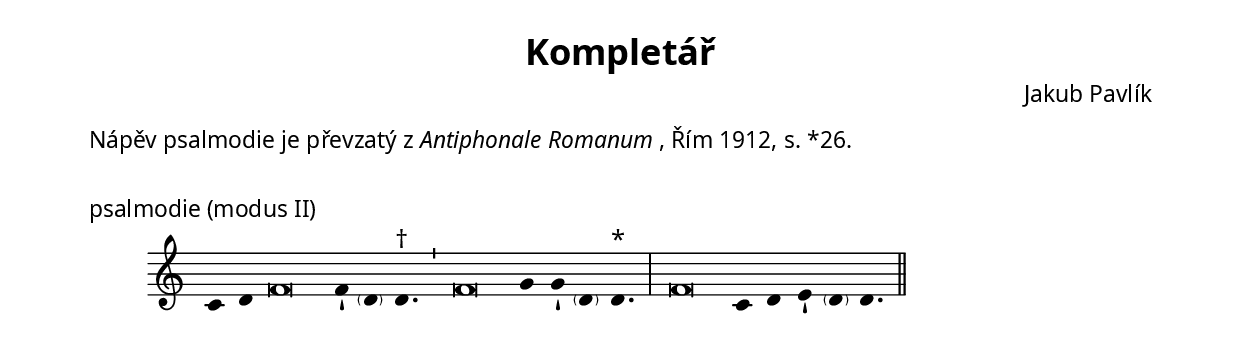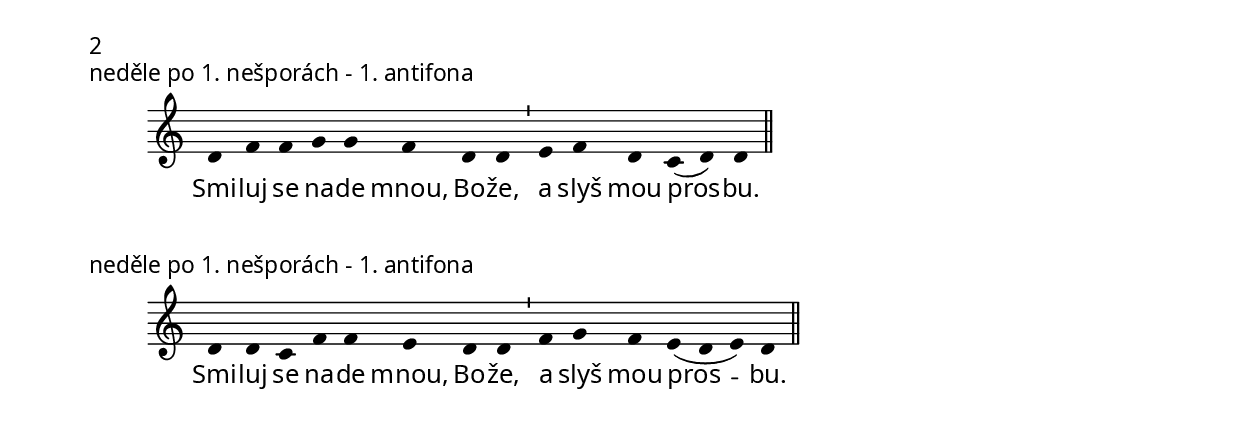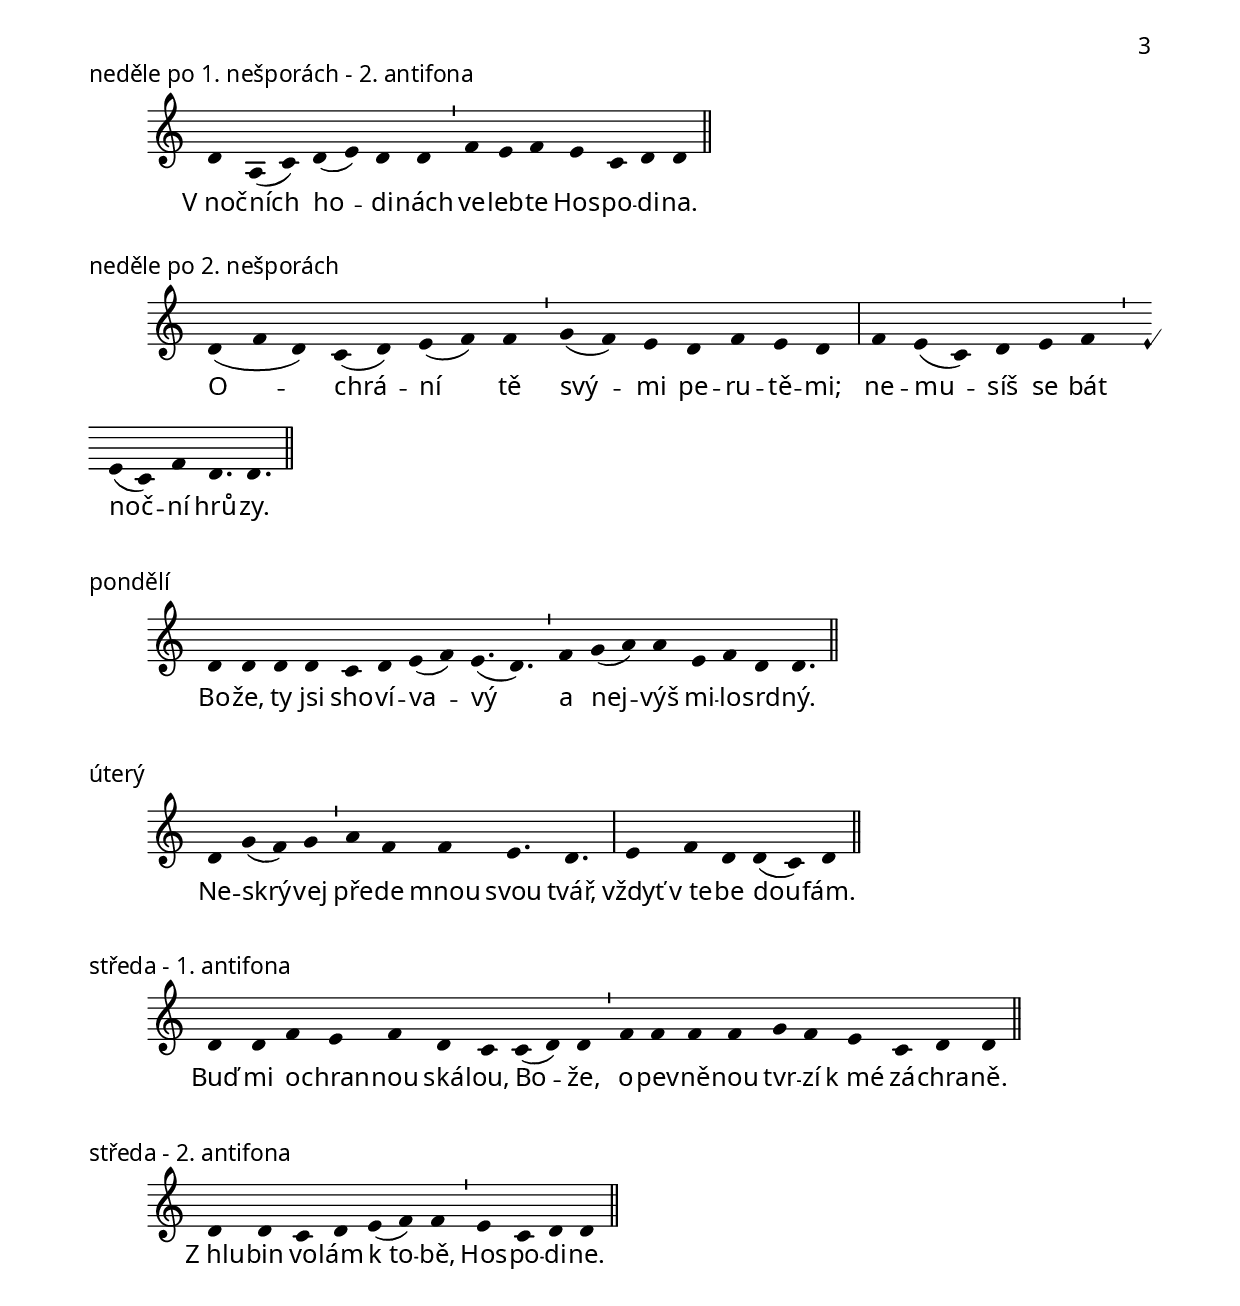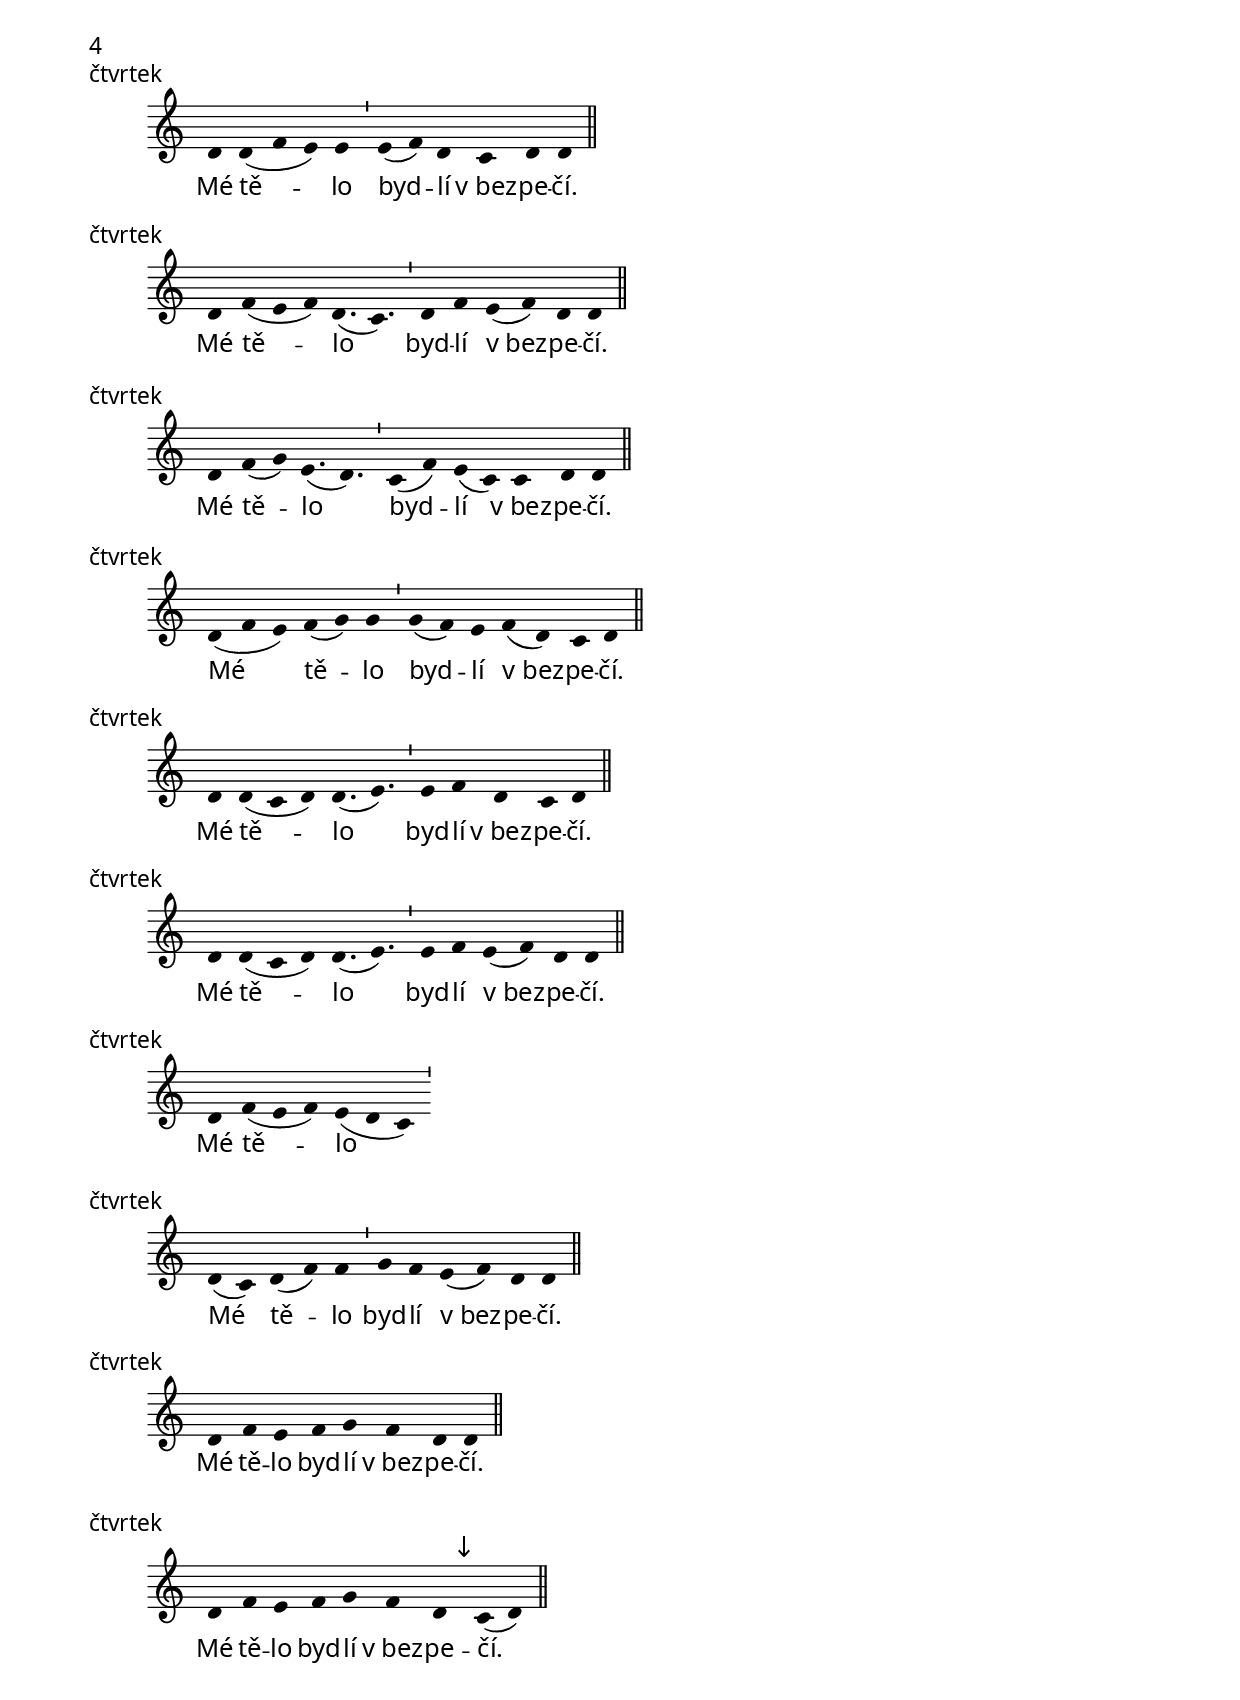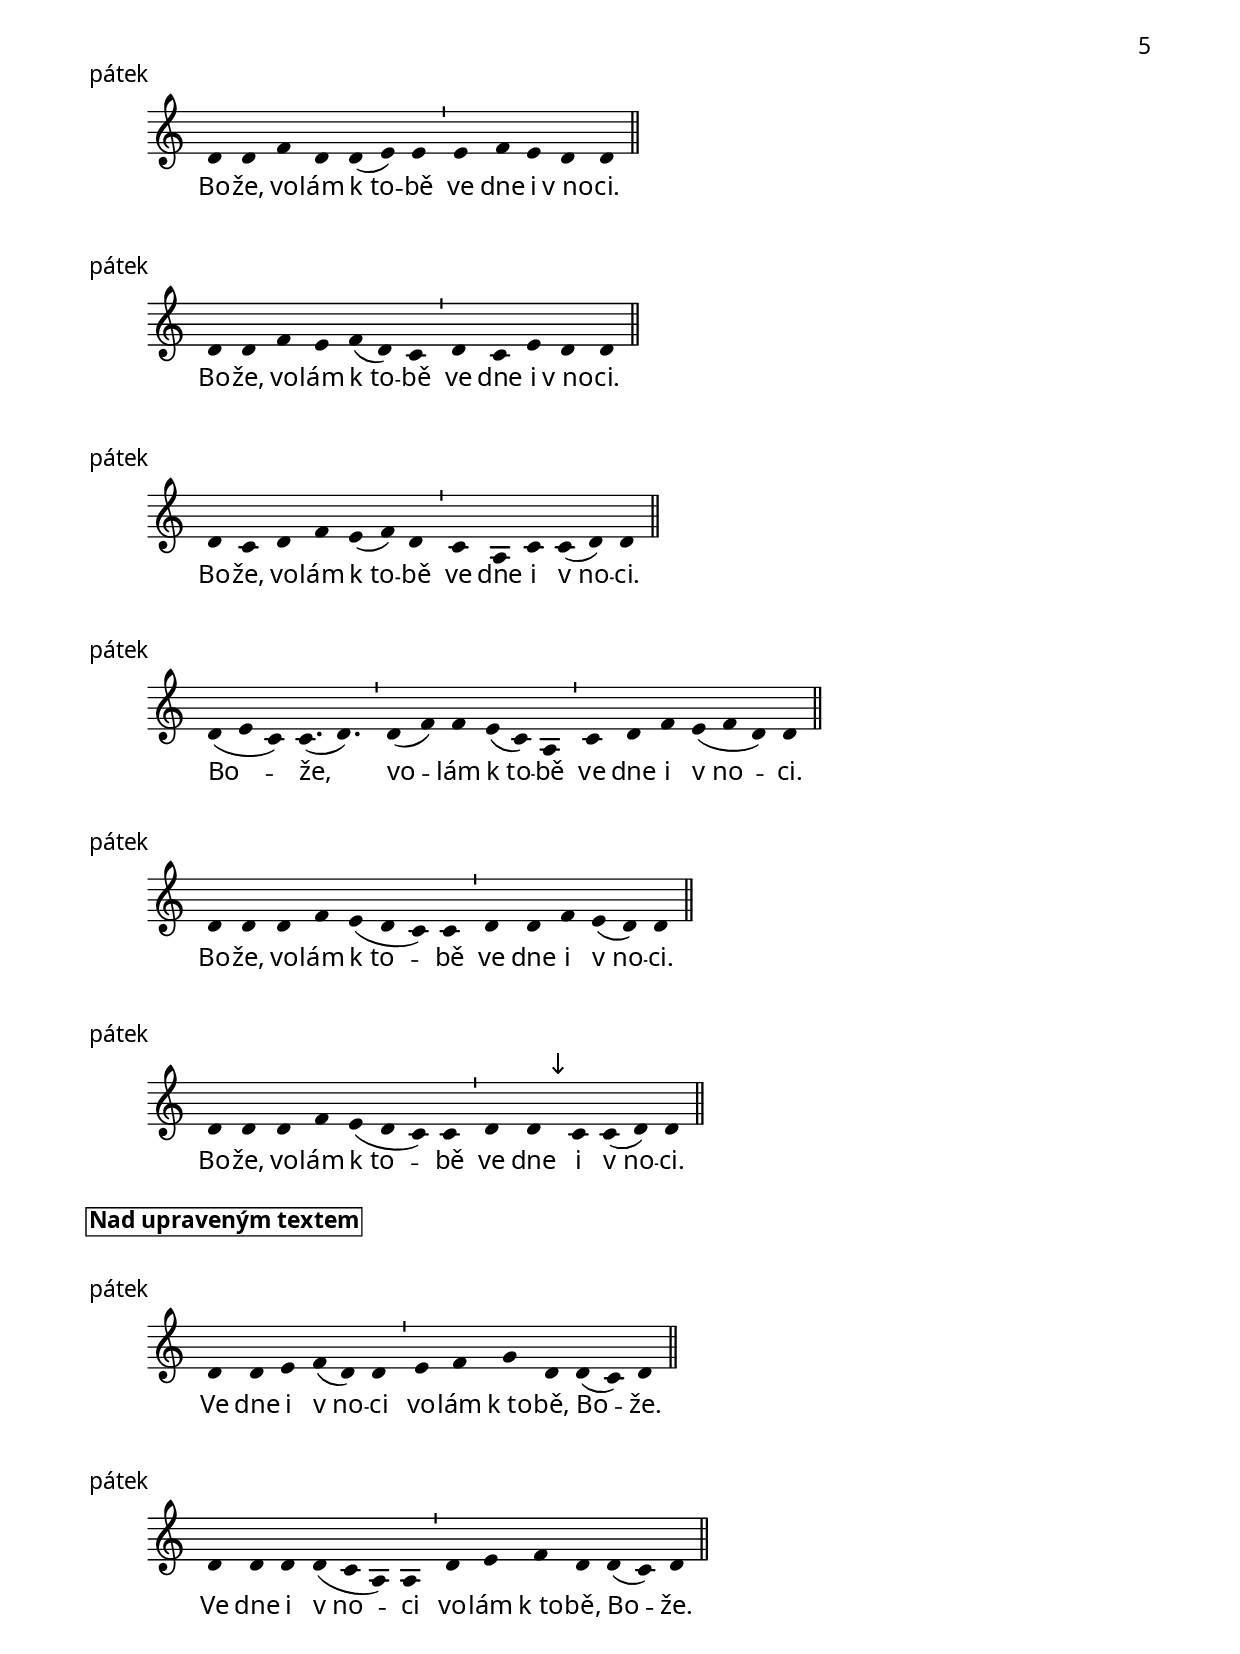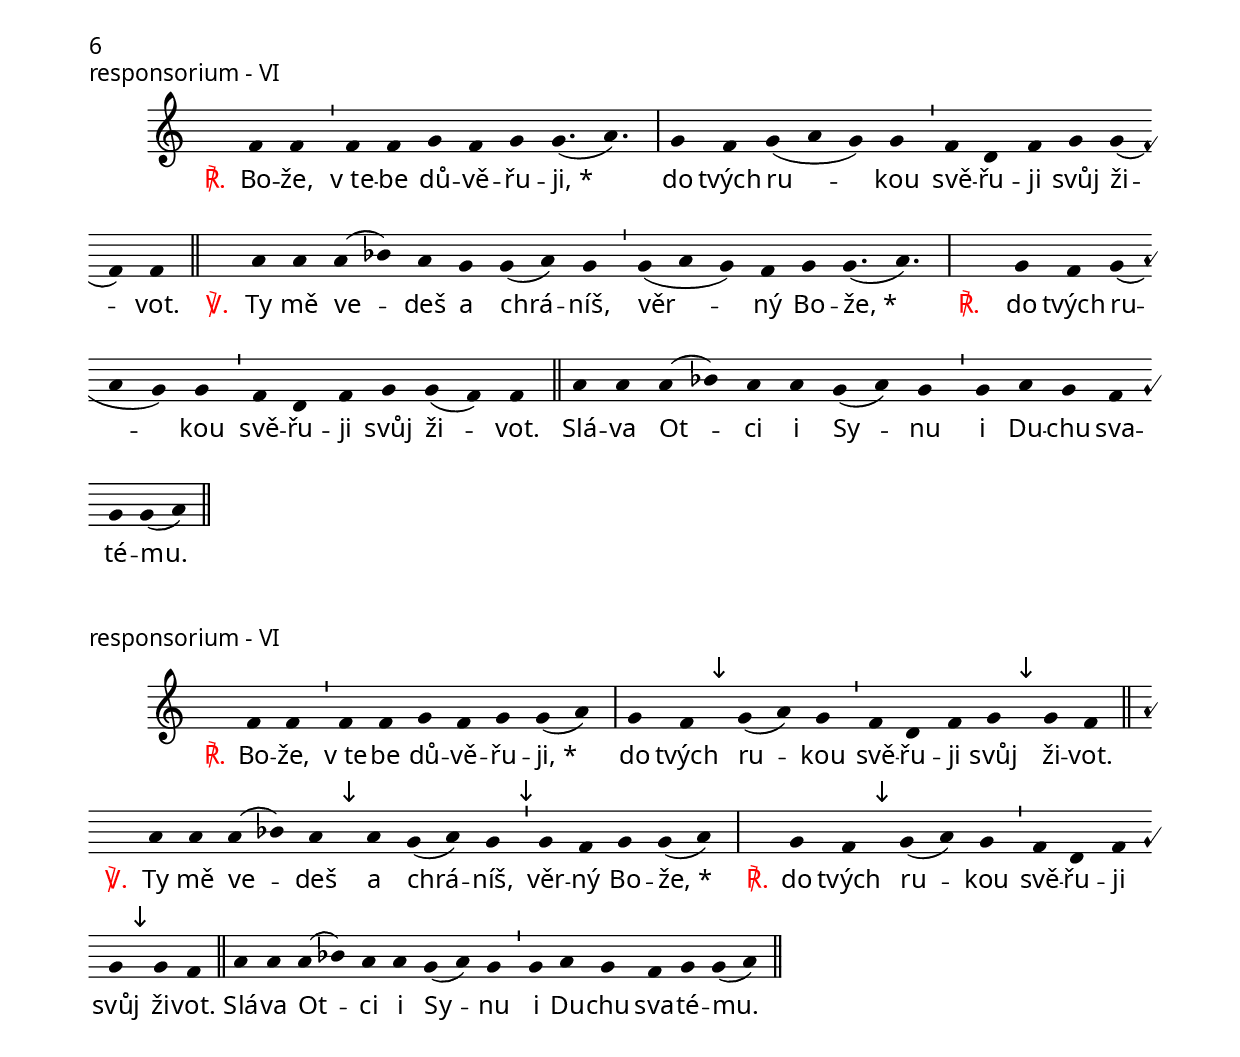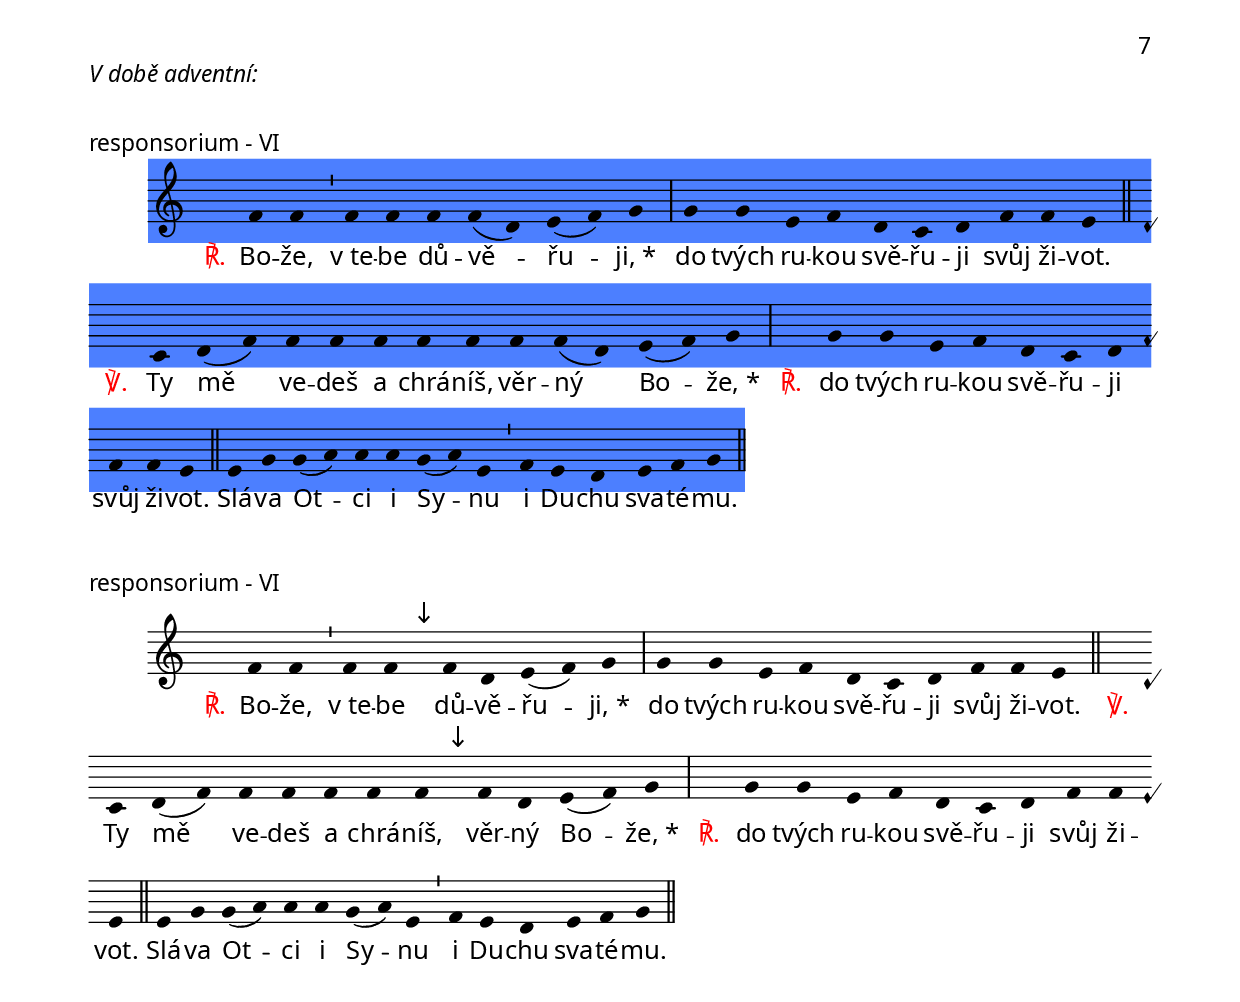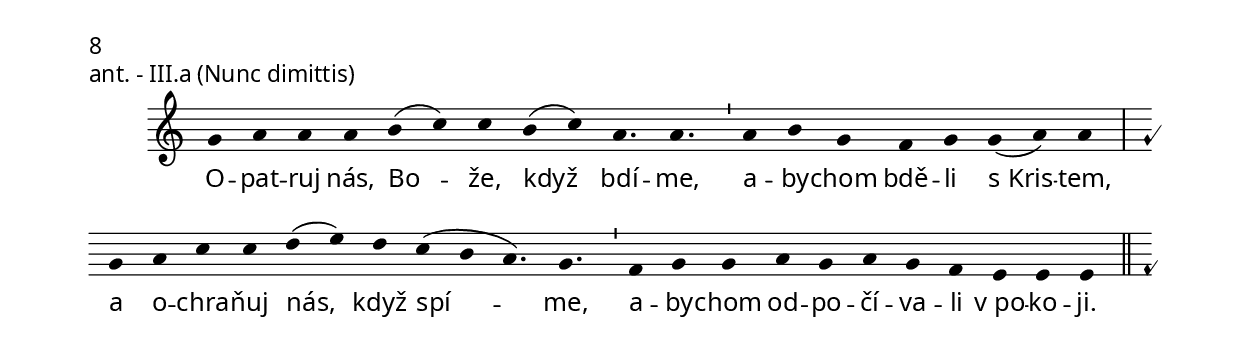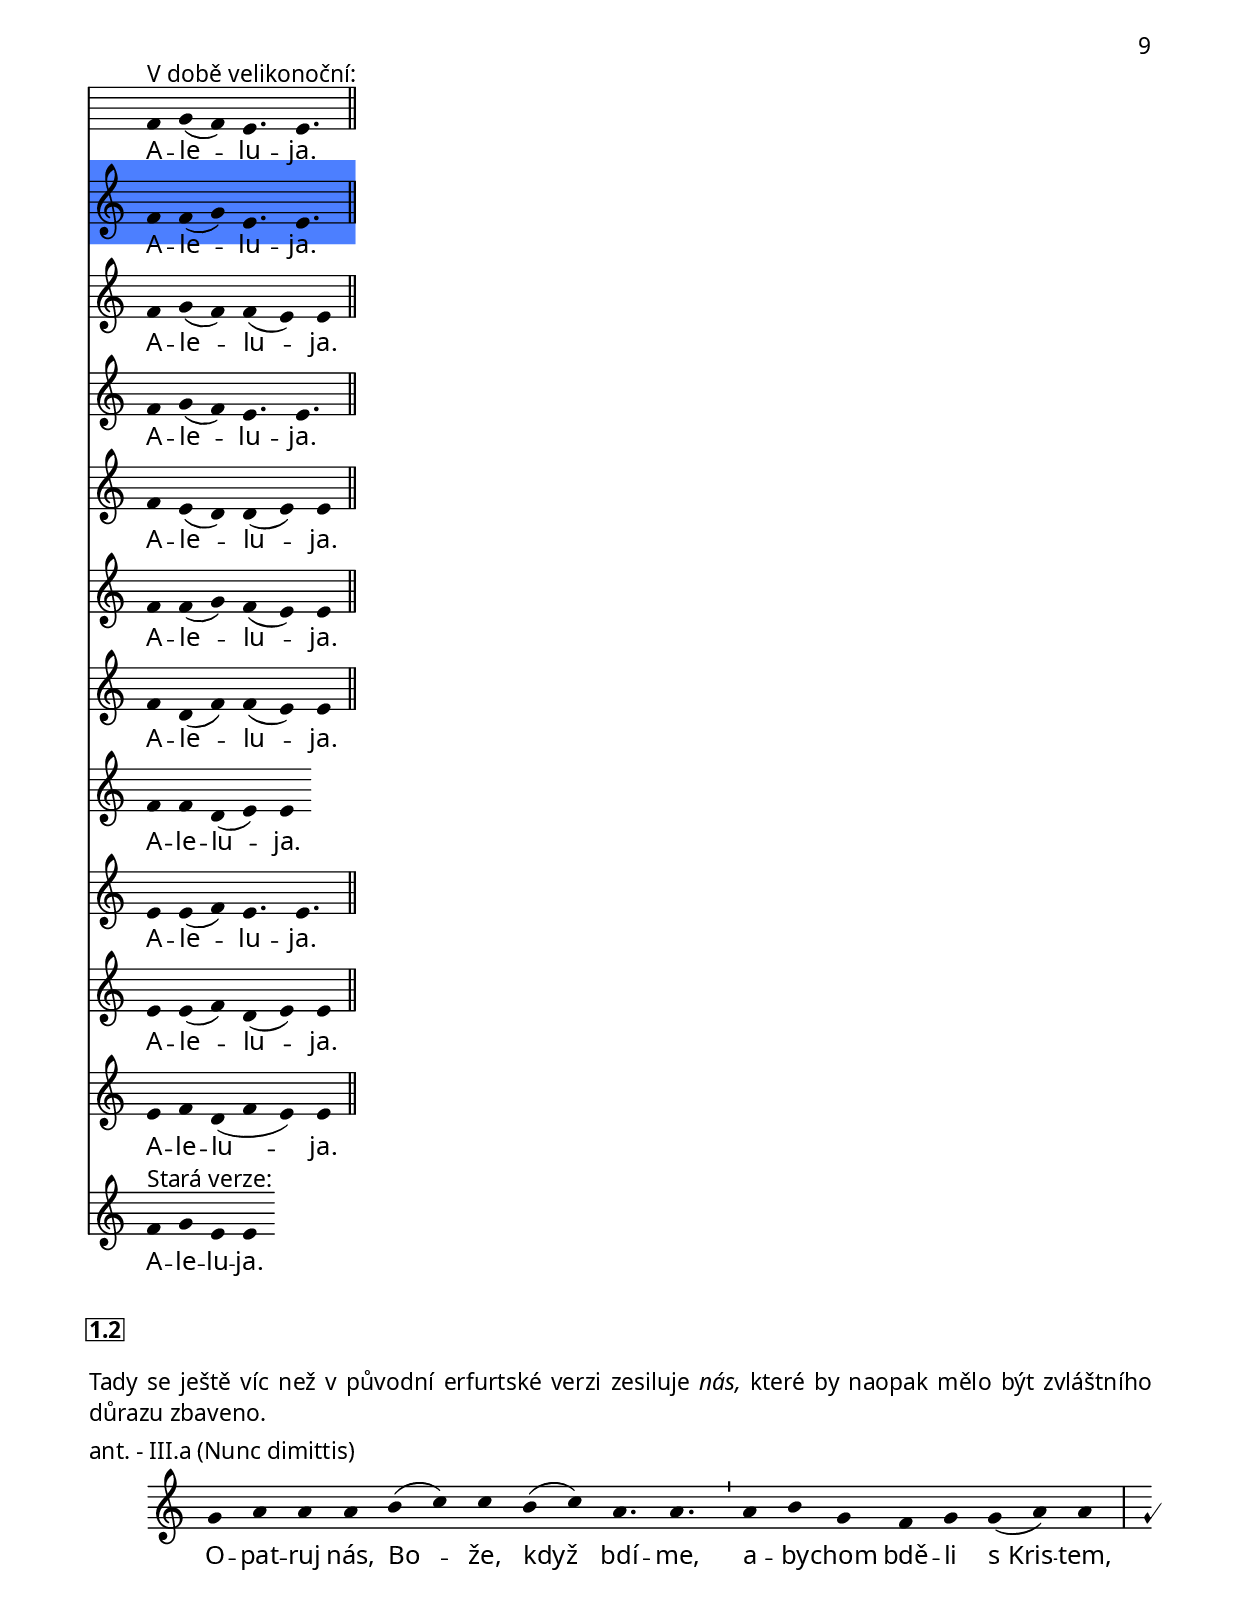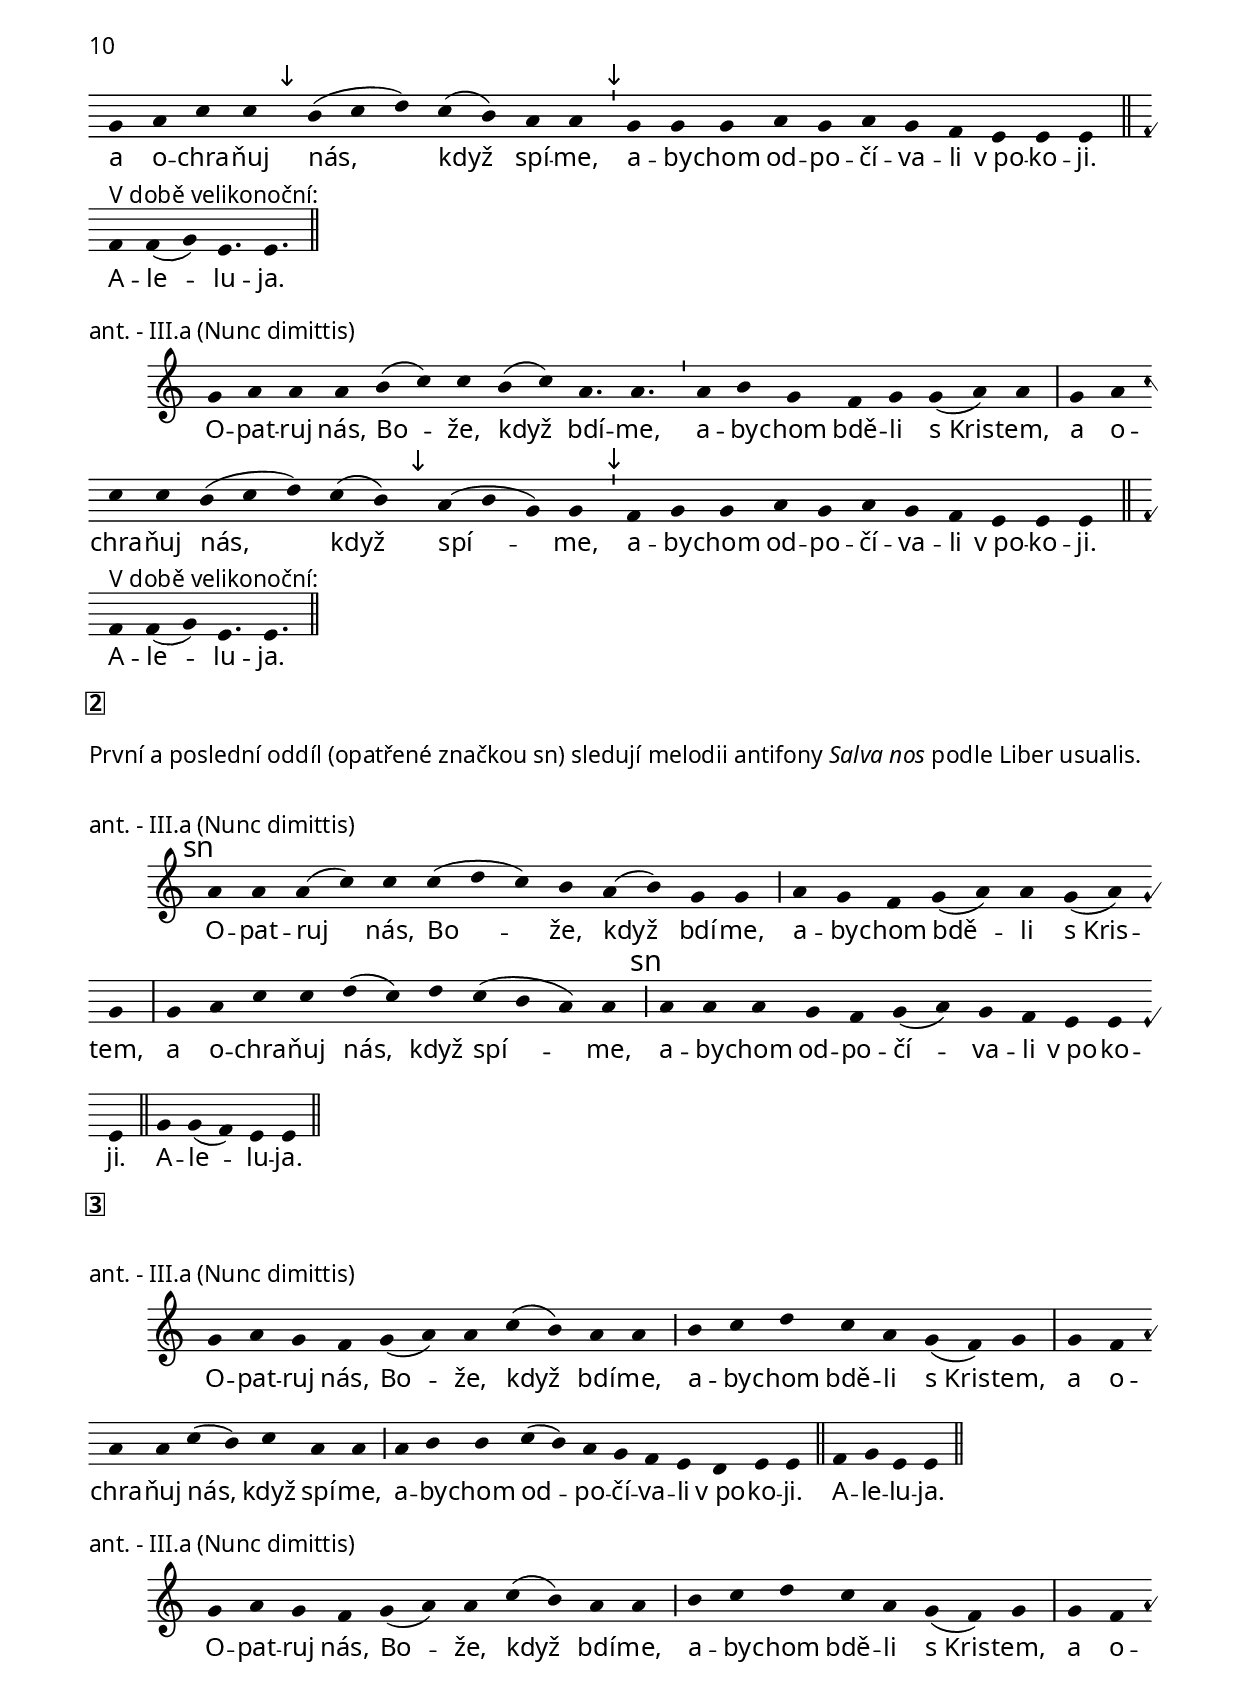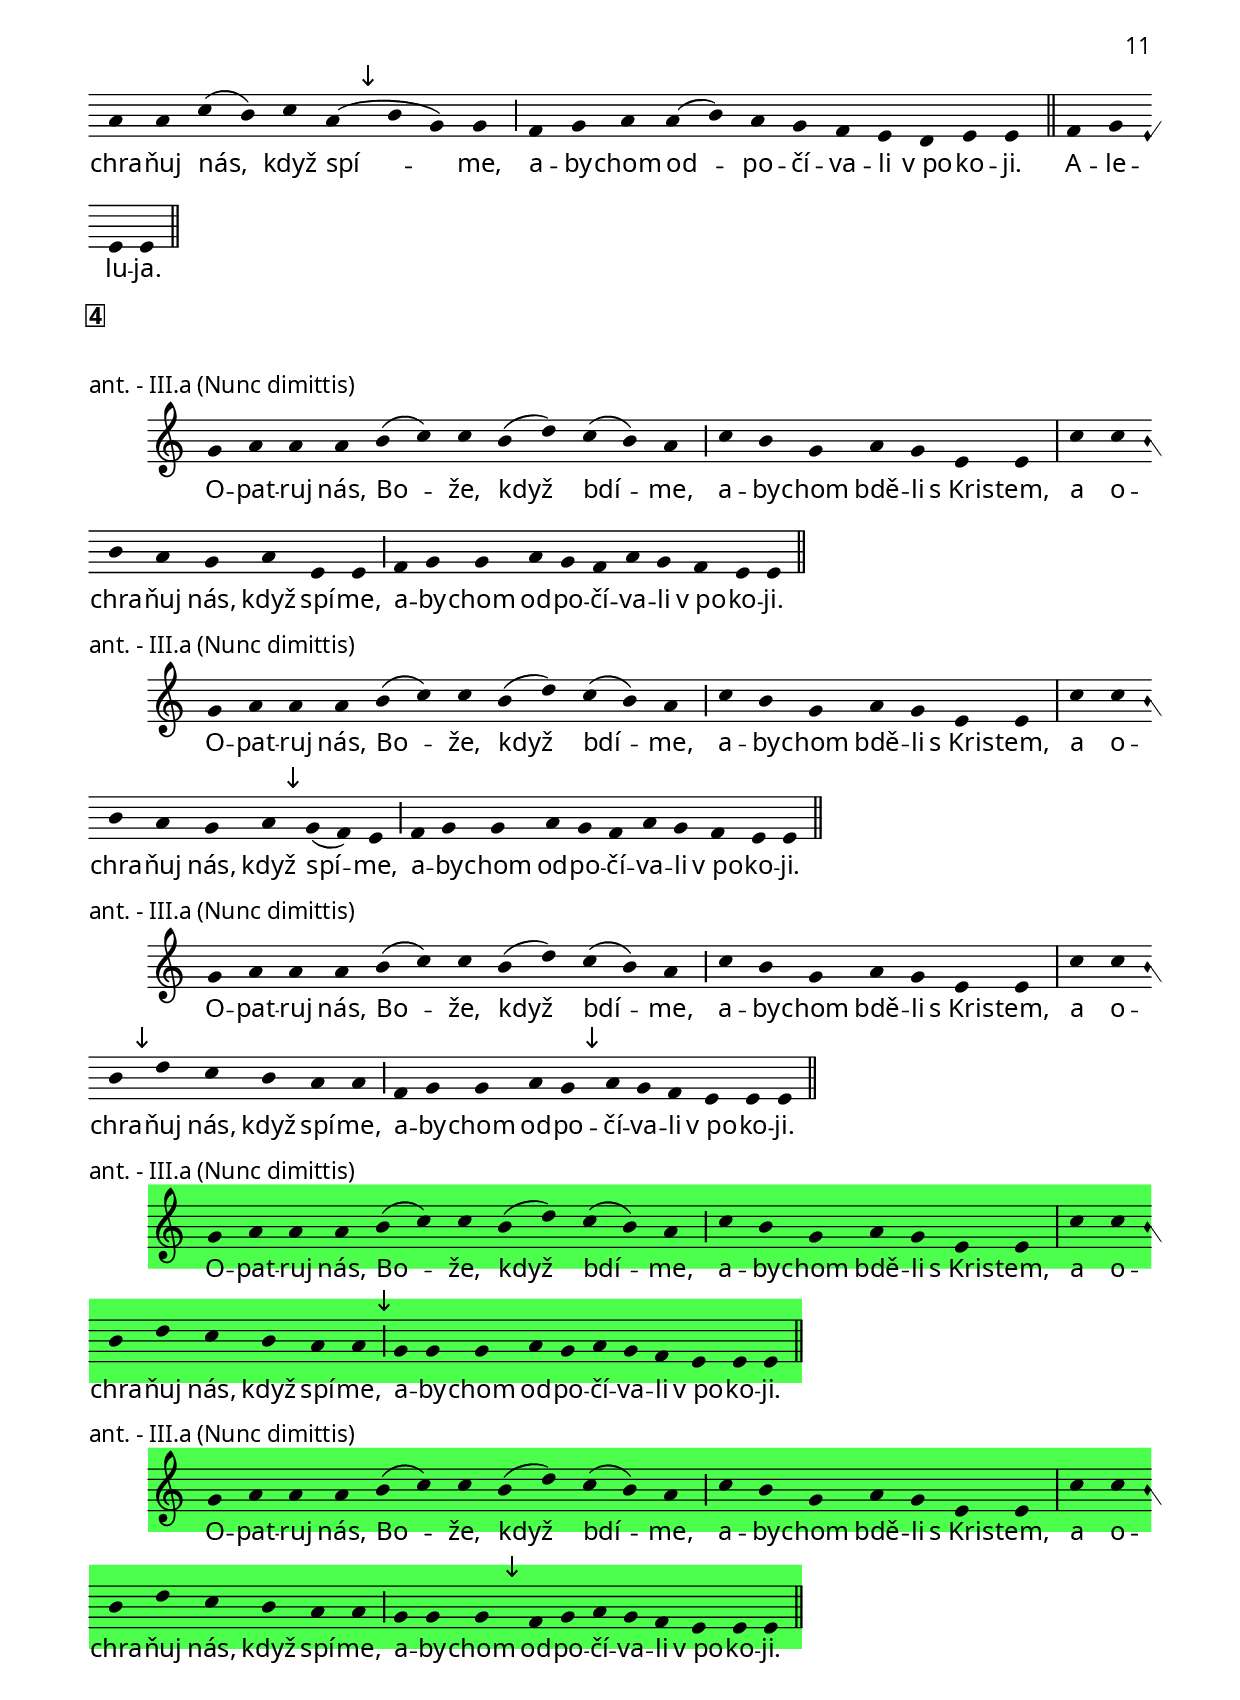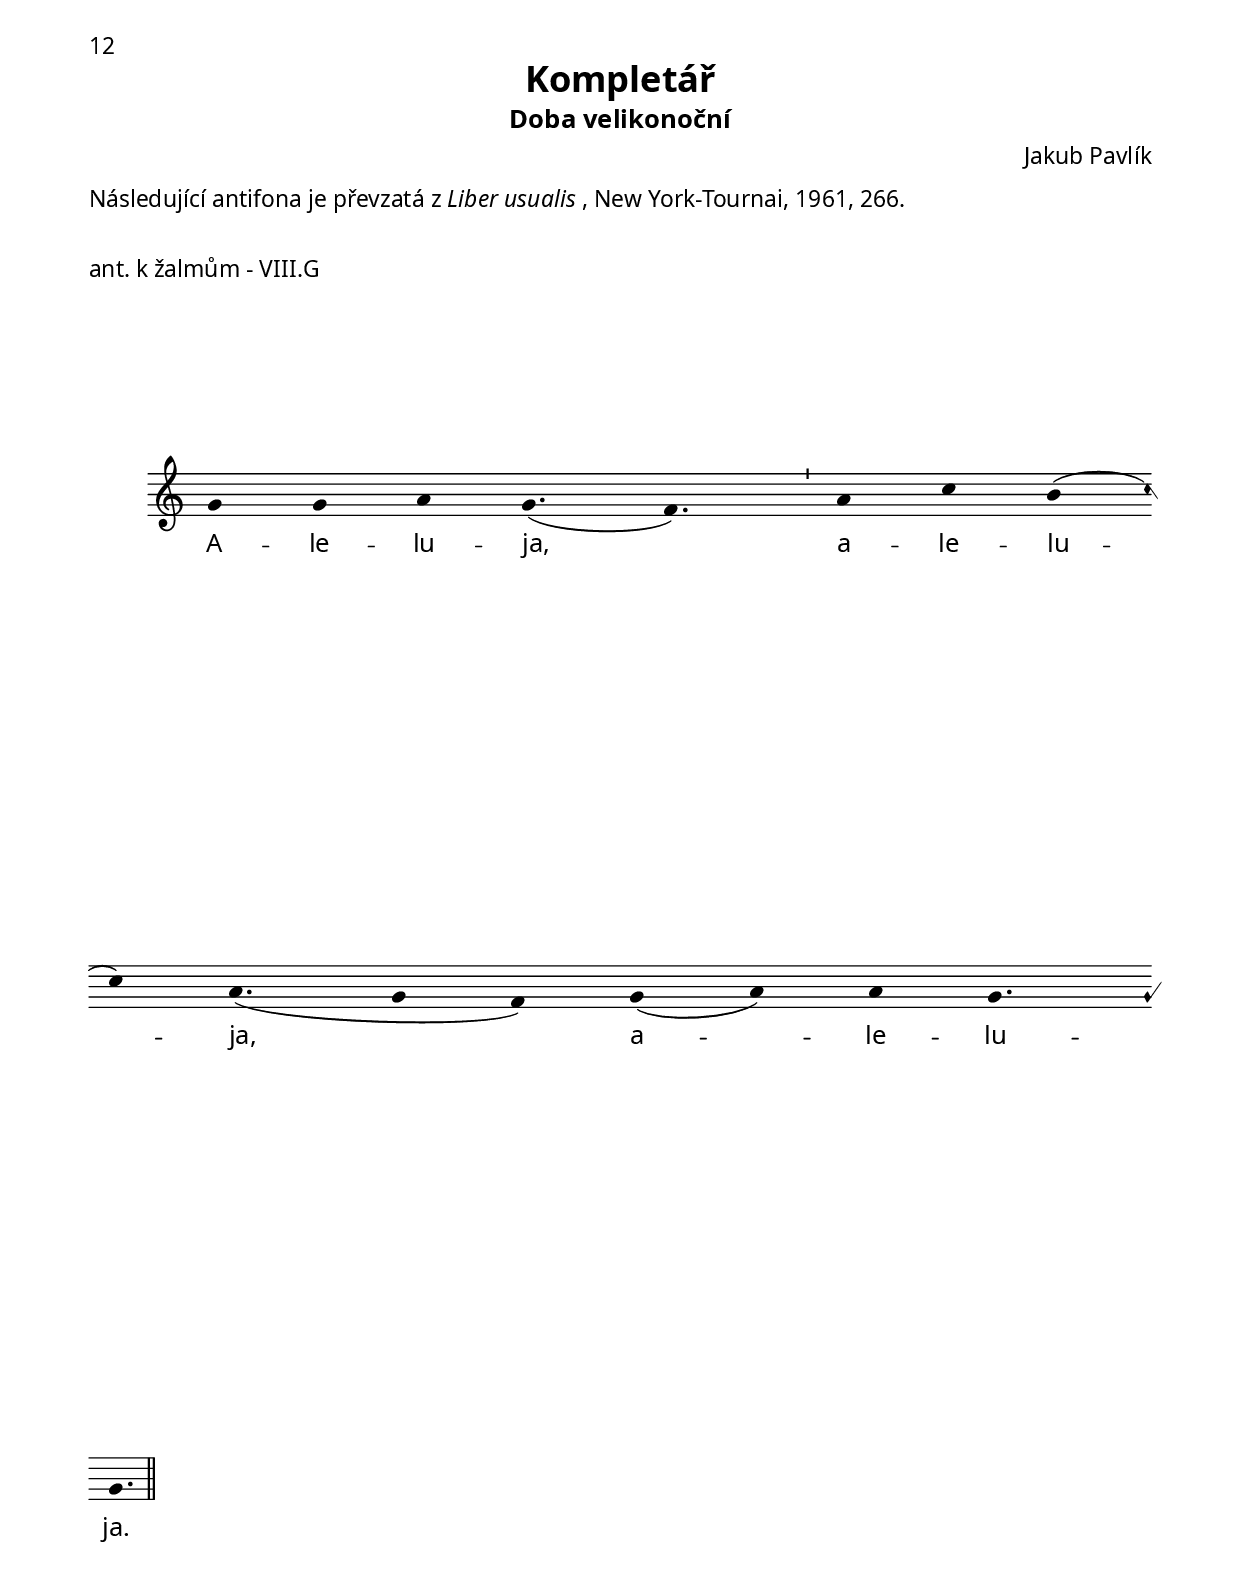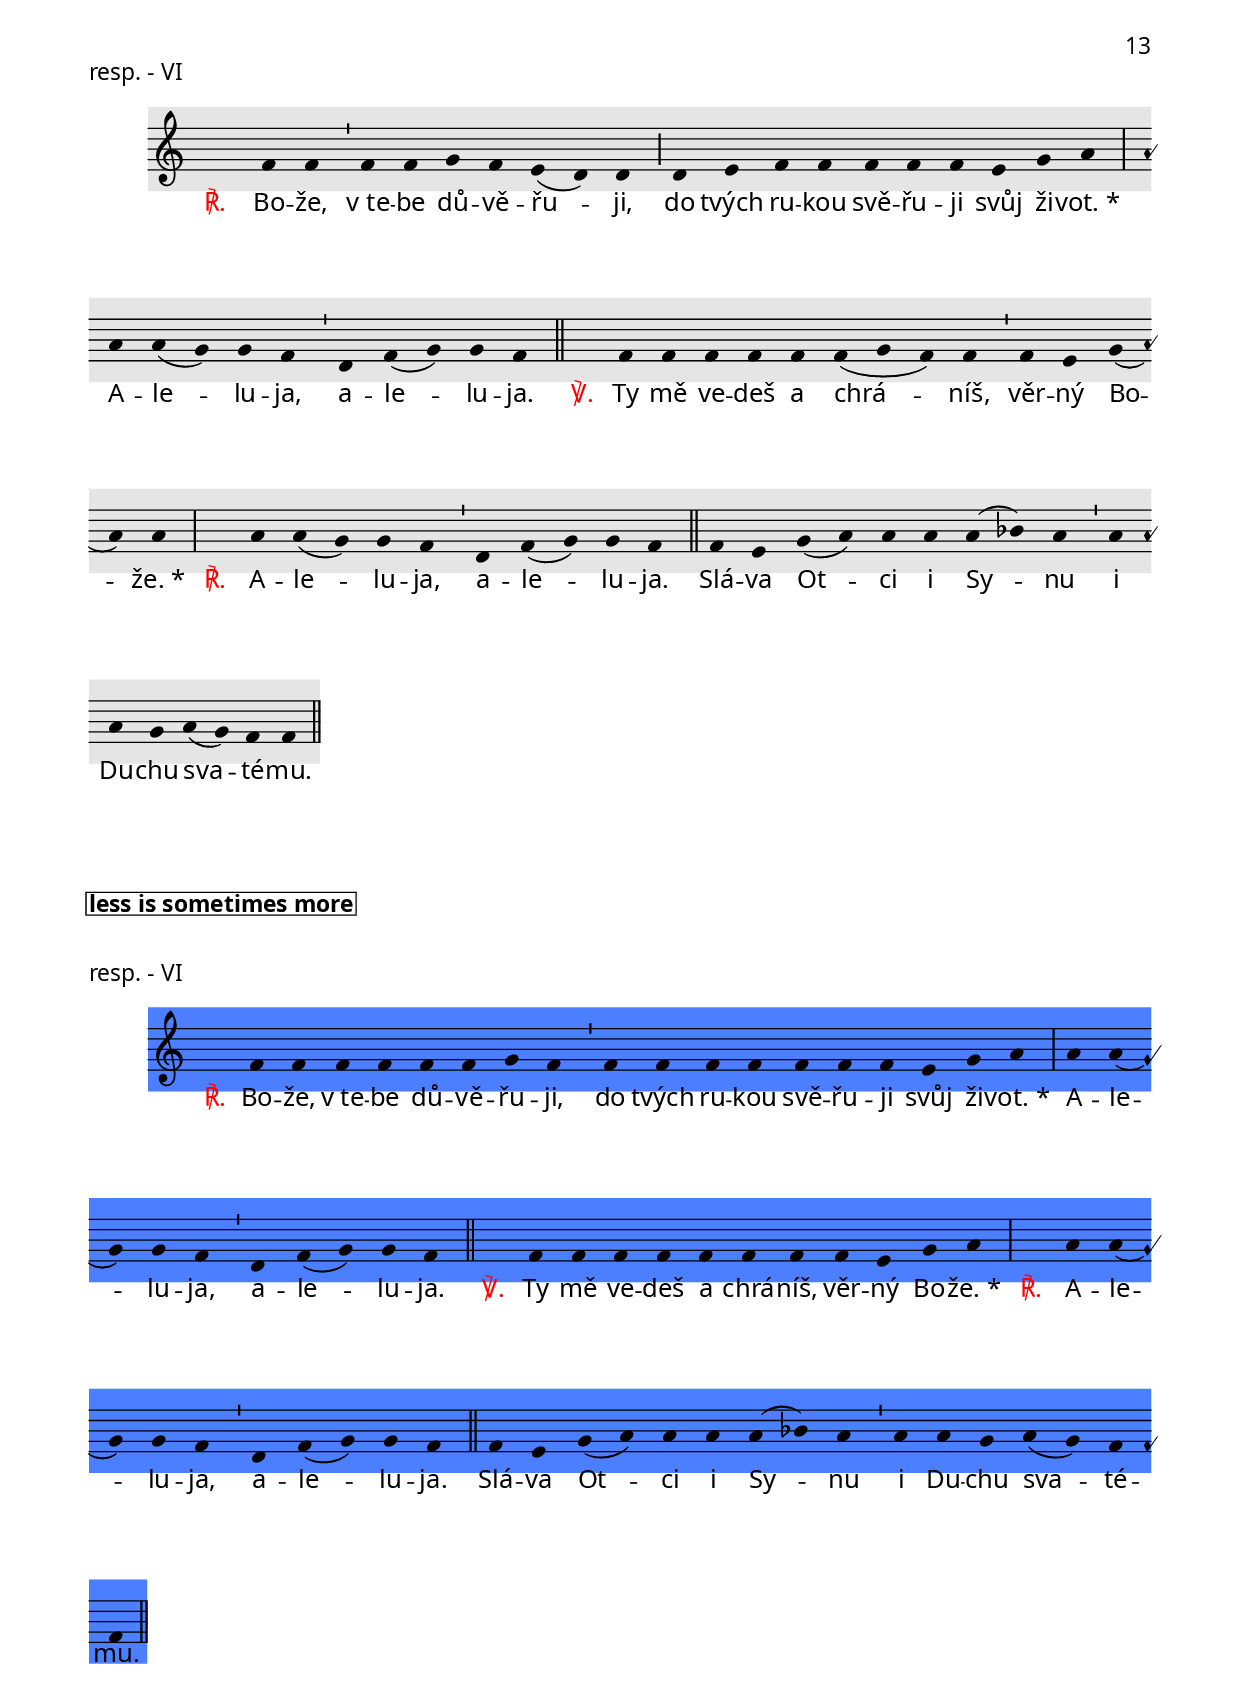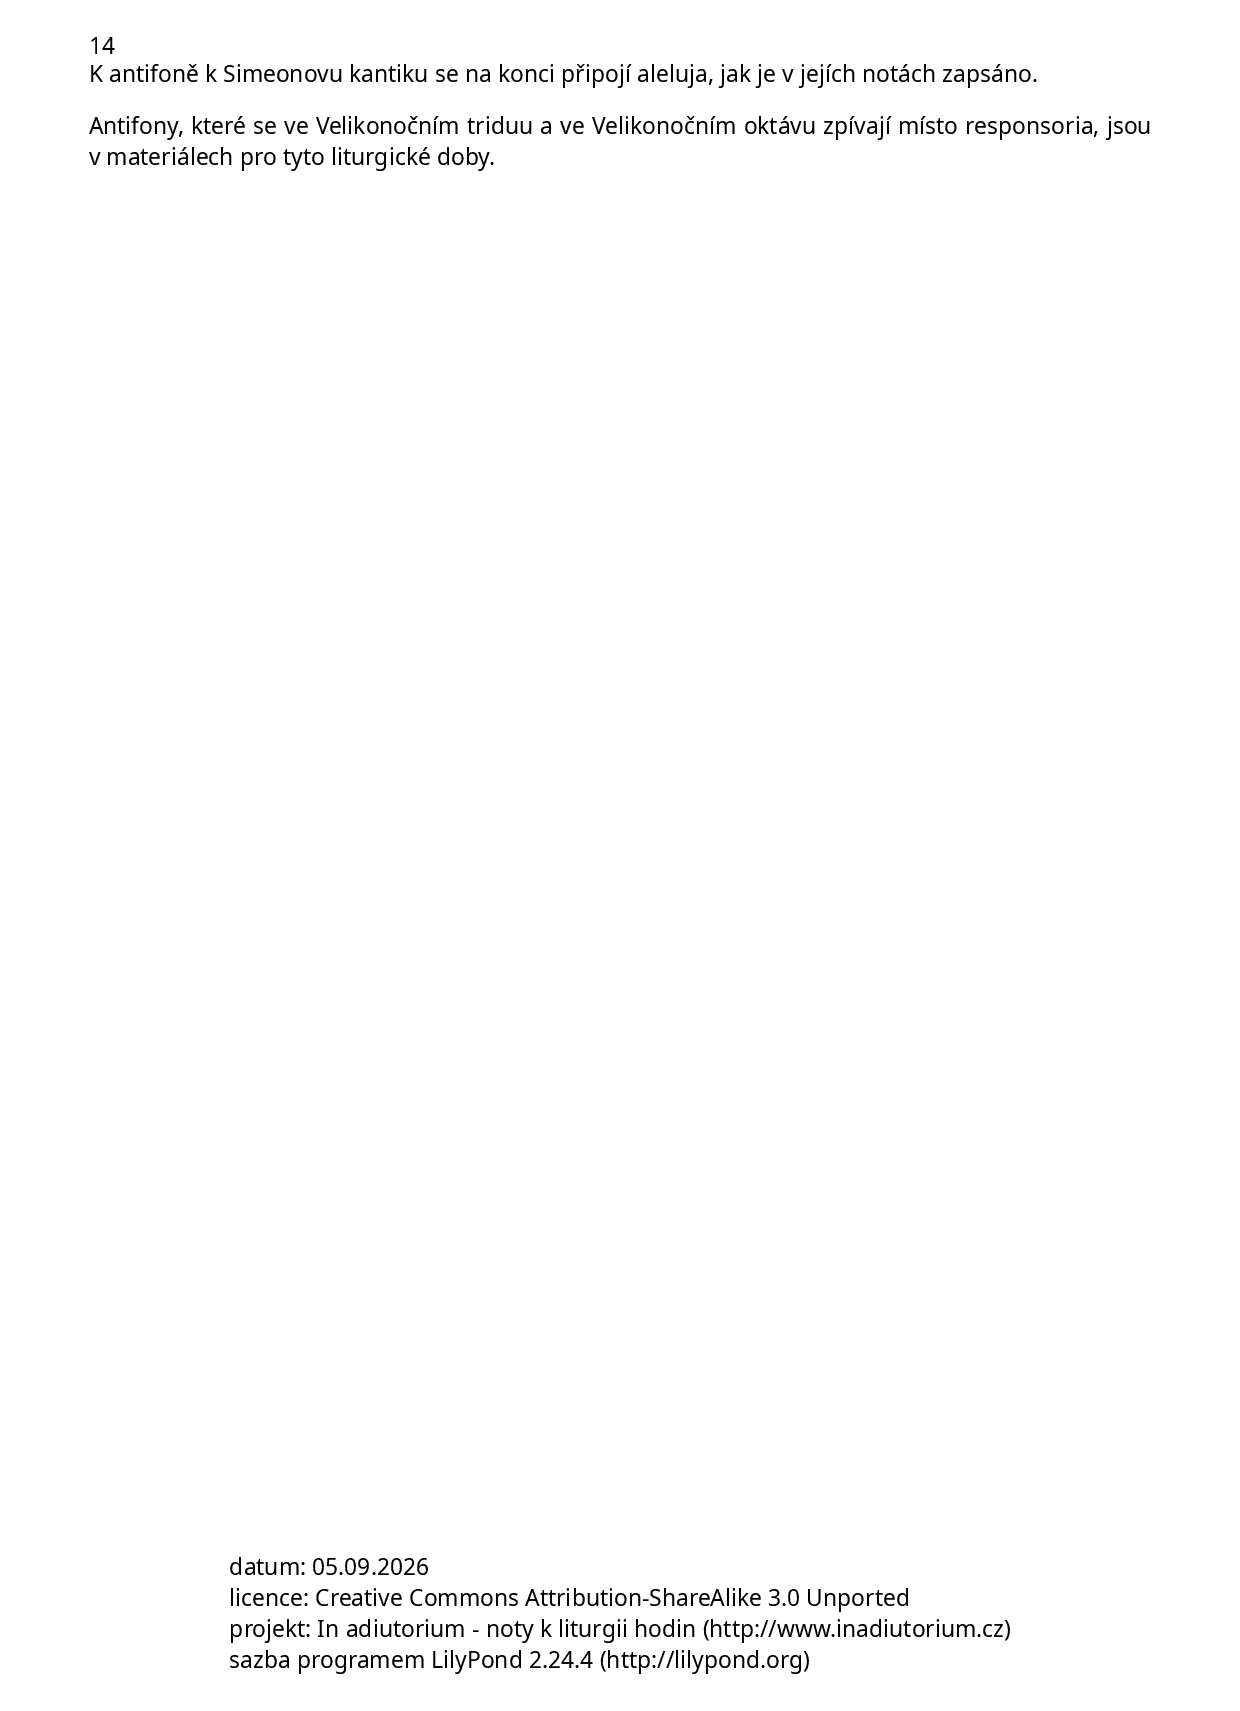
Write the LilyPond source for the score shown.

\version "2.12.3"

\header {
  title = "Kompletář"
  composer = "Jakub Pavlík"
}

\include "spolecne.ly"
\include "dilyresponsorii.ly"

\paper {
  ragged-bottom=##t
  ragged-last-bottom=##t
  
  % kvuli poznamce na zacatku, aby se k ni neprilepil titulek prvni antifony
  markup-markup-spacing #'minimum-distance = #5
}

\markup {
  \wordwrap {
    Nápěv psalmodie je převzatý z \italic{Antiphonale Romanum}, Řím 1912, s. *26.
  }
}

\score {
  \relative c' {
    \choralniRezim
    
    c d f\breve f4-| \parenthesize d d4.^\markup\large\Dagger \barMin
    f\breve g4 g-| \parenthesize d d4.^\markup\large{*} \barMax 
    f\breve c4 d e-| \parenthesize d d4. \barFinalis
  }
  \header {
    quid = "psalmodie"
    modus = "II"
    differentia = ""
    piece = "psalmodie (modus II)"
    id = "psalmodie"
  }
}

\pageBreak

\score {
  \relative c' {
    \choralniRezim

    d4 f f g g f d d \barMin e f d c( d) d \barFinalis
  }
  \addlyrics {
    Smi -- luj se na -- de mnou, Bo -- že, a slyš mou pros -- bu.
  }
  \header {
    quid = "1. ant."
    modus = "II"
    differentia = "D"
    piece = "neděle po 1. nešporách - 1. antifona"
    id = "nei1"
  }
}

\score {
  \relative c' {
    \choralniRezim

    d4 d c f f e d d \barMin f g f e( d e) d \barFinalis
  }
  \addlyrics {
    Smi -- luj se na -- de mnou, Bo -- že, a slyš mou pros -- bu.
  }
  \header {
    quid = "1. ant."
    modus = "II"
    differentia = "D"
    piece = "neděle po 1. nešporách - 1. antifona"
    id = "nei1"
  }
}

\pageBreak

\score {
  \relative c' {
    \choralniRezim
    d4 a( c) d( e) d d \barMin
    f4 e f e c d d4 \barFinalis
  }
  \addlyrics {
    V_noč -- ních ho -- di -- nách ve -- leb -- te Hos -- po -- di -- na.
  }
  \header {
    quid = "2. ant."
    modus = "II"
    differentia = "D"
    piece = "neděle po 1. nešporách - 2. antifona"
    id = "nei2"
  }
}

\score {
  \relative c' {
    \choralniRezim
    d4( f d) c( d) e( f) f \barMin
    g( f) e d f e d \barMax
    f e( c) d e f \barMin
    e( c) f d4. d4. \barFinalis
  }
  \addlyrics {
    O -- chrá -- ní tě svý -- mi pe -- ru -- tě -- mi;
    ne -- mu -- síš se bát noč -- ní hrů -- zy.
  }
  \header {
    quid = "ant."
    modus = "II"
    differentia = "D"
    piece = "neděle po 2. nešporách"
    id = "neii"
  }
}

\score {
  \relative c' {
    \choralniRezim
    d4 d d d c d e( f) e4.( d) \barMin f4 g( a) a e f d d4. \barFinalis
  }
  \addlyrics {
    Bo -- že, ty jsi sho -- ví -- va -- vý a nej -- výš mi -- lo -- srd -- ný.
  }
  \header {
    quid = "ant."
    modus = "II"
    differentia = "D"
    piece = "pondělí"
    id = "po"
  }
}

\score {
  \relative c' {
    \choralniRezim
    d4 g( f) g \barMin a f f e4. d \barMax
    e4 f d d( c) d \barFinalis
  }
  \addlyrics {
    Ne -- skrý -- vej pře -- de mnou svou tvář,
    vždyť v_te -- be dou -- fám.
  }
  \header {
    quid = "ant."
    modus = "II"
    differentia = "D"
    piece = "úterý"
    id = "ut"
  }
}

\score {
  \relative c' {
    \choralniRezim
    d4 d f e f d c c( d) d \barMin
    f f f f g f e c d d \barFinalis
  }
  \addlyrics {
    Buď mi o -- chran -- nou ská -- lou, Bo -- že,
    o -- pev -- ně -- nou tvr -- zí k_mé zá -- chra -- ně.
  }
  \header {
    quid = "1. ant."
    modus = "II"
    differentia = "D"
    piece = "středa - 1. antifona"
    id = "st1"
  }
}

\score {
  \relative c' {
    \choralniRezim
    d4 d c d e( f) f \barMin
    e c d d \barFinalis
  }
  \addlyrics {
    Z_hlu -- bin vo -- lám k_to -- bě, Hos -- po -- di -- ne.
  }
  \header {
    quid = "2. ant."
    modus = "II"
    differentia = "D"
    piece = "středa - 2. antifona"
    id = "st2"
  }
}

\pageBreak

\score {
  \relative c' {
    \choralniRezim
    d4 d( f e) e \barMin e( f) d c d d \barFinalis
  }
  \addlyrics {
    Mé tě -- lo byd -- lí v_bez -- pe -- čí.
  }
  \header {
    quid = "ant."
    modus = "II"
    differentia = "D"
    piece = "čtvrtek"
    id = "ct"
  }
}

\score {
  \relative c' {
    \choralniRezim
    d4 f( e f) d4.( c) \barMin
    d4 f e( f) d d \barFinalis
  }
  \addlyrics {
    Mé tě -- lo byd -- lí v_bez -- pe -- čí.
  }
  \header {
    quid = "ant."
    modus = "II"
    differentia = "D"
    piece = "čtvrtek"
    id = ""
  }
}

\score {
  \relative c' {
    \choralniRezim
    d4 f( g) e4.( d) \barMin
    c4( f) e( c) c d d \barFinalis
  }
  \addlyrics {
    Mé tě -- lo byd -- lí v_bez -- pe -- čí.
  }
  \header {
    quid = "ant."
    modus = "II"
    differentia = "D"
    piece = "čtvrtek"
    id = ""
  }
}

\score {
  \relative c' {
    \choralniRezim
    d4( f e) f( g) g \barMin
    g( f) e f( d) c d \barFinalis
  }
  \addlyrics {
    Mé tě -- lo byd -- lí v_bez -- pe -- čí.
  }
  \header {
    quid = "ant."
    modus = "II"
    differentia = "D"
    piece = "čtvrtek"
    id = ""
  }
}

\score {
  \relative c' {
    \choralniRezim
    d4 d( c d) d4.( e) \barMin
    e4 f d c d \barFinalis
  }
  \addlyrics {
    Mé tě -- lo byd -- lí v_bez -- pe -- čí.
  }
  \header {
    quid = "ant."
    modus = "II"
    differentia = "D"
    piece = "čtvrtek"
    id = ""
  }
}

\score {
  \relative c' {
    \choralniRezim
    d4 d( c d) d4.( e) \barMin
    e4 f e( f) d d \barFinalis
  }
  \addlyrics {
    Mé tě -- lo byd -- lí v_bez -- pe -- čí.
  }
  \header {
    quid = "ant."
    modus = "II"
    differentia = "D"
    piece = "čtvrtek"
    id = ""
  }
}

\score {
  \relative c' {
    \choralniRezim
    d4 f( e f) e( d c) \barMin
  }
  \addlyrics {
    Mé tě -- lo byd -- lí v_bez -- pe -- čí.
  }
  \header {
    quid = "ant."
    modus = "II"
    differentia = "D"
    piece = "čtvrtek"
    id = ""
  }
}

\score {
  \relative c' {
    \choralniRezim
    d4( c) d( f) f \barMin
    g f e( f) d d \barFinalis
  }
  \addlyrics {
    Mé tě -- lo byd -- lí v_bez -- pe -- čí.
  }
  \header {
    quid = "ant."
    modus = "II"
    differentia = "D"
    piece = "čtvrtek"
    id = ""
  }
}

\score {
  \relative c' {
    \choralniRezim
    d4 f e f g f d d \barFinalis
  }
  \addlyrics {
    Mé tě -- lo byd -- lí v_bez -- pe -- čí.
  }
  \header {
    quid = "ant."
    modus = "II"
    differentia = "D"
    piece = "čtvrtek"
    id = ""
  }
}

\score {
  \relative c' {
    \choralniRezim
    d4 f e f g f d \mark\sipka c( d) \barFinalis
  }
  \addlyrics {
    Mé tě -- lo byd -- lí v_bez -- pe -- čí.
  }
  \header {
    quid = "ant."
    modus = "II"
    differentia = "D"
    piece = "čtvrtek"
    id = ""
  }
}

\pageBreak

\score {
  \relative c' {
    \choralniRezim
    d4 d f d d( e) e \barMin e f e d d \barFinalis
  }
  \addlyrics {
    Bo -- že, vo -- lám k_to -- bě ve dne i v_no -- ci.
  }
  \header {
    quid = "ant."
    modus = "II"
    differentia = "D"
    piece = "pátek"
    id = "pa"
  }
}

\score {
  \relative c' {
    \choralniRezim
    d4 d f e f( d) c \barMin
    d c e d d \barFinalis
  }
  \addlyrics {
    Bo -- že, vo -- lám k_to -- bě ve dne i v_no -- ci.
  }
  \header {
    quid = "ant."
    modus = "II"
    differentia = "D"
    piece = "pátek"
    id = ""
  }
}

\score {
  \relative c' {
    \choralniRezim
    d4 c d f e( f) d \barMin
    c a c c( d) d \barFinalis
  }
  \addlyrics {
    Bo -- že, vo -- lám k_to -- bě ve dne i v_no -- ci.
  }
  \header {
    quid = "ant."
    modus = "II"
    differentia = "D"
    piece = "pátek"
    id = ""
  }
}

\score {
  \relative c' {
    \choralniRezim
    d4( e c) c4.( d) \barMin
    d4( f) f e( c) a \barMin
    c d f e( f d) d \barFinalis
  }
  \addlyrics {
    Bo -- že, vo -- lám k_to -- bě ve dne i v_no -- ci.
  }
  \header {
    quid = "ant."
    modus = "II"
    differentia = "D"
    piece = "pátek"
    id = ""
  }
}

\score {
  \relative c' {
    \choralniRezim
    d4 d d f e( d c) c \barMin d d f e( d) d \barFinalis
  }
  \addlyrics {
    Bo -- že, vo -- lám k_to -- bě ve dne i v_no -- ci.
  }
  \header {
    quid = "ant."
    modus = "II"
    differentia = "D"
    piece = "pátek"
    id = ""
  }
}

\score {
  \relative c' {
    \choralniRezim
    d4 d d f e( d c) c \barMin d d \mark\sipka c c( d) d \barFinalis
  }
  \addlyrics {
    Bo -- že, vo -- lám k_to -- bě ve dne i v_no -- ci.
  }
  \header {
    quid = "ant."
    modus = "II"
    differentia = "D"
    piece = "pátek"
    id = ""
  }
}

\markup\nadpisSkupiny "Nad upraveným textem"

\score {
  \relative c' {
    \choralniRezim
    d4 d e f( d) d \barMin e f g d d( c) d \barFinalis
  }
  \addlyrics {
    Ve dne i v_no -- ci vo -- lám k_to -- bě, Bo -- že.
  }
  \header {
    quid = ". ant."
    modus = "II"
    differentia = "D" 
    psalmus = ""
    id = ""
    piece = "pátek"
  }
}

\score {
  \relative c' {
    \choralniRezim
    d4 d d d( c a) a \barMin d e f d d( c) d \barFinalis
  }
  \addlyrics {
    Ve dne i v_no -- ci vo -- lám k_to -- bě, Bo -- že.
  }
  \header {
    quid = ". ant."
    modus = "II"
    differentia = "D" 
    psalmus = ""
    id = ""
    piece = "pátek"
  }
}

\pageBreak

\score {
  \relative c' {
    \choralniRezim
    
    % R
    \neviditelna f
    f4 f \barMin f f g f g g4.( a) \barMax
    g4 f g( a g) g \barMin f d f g g( f) f \barFinalis
    % V
    \neviditelna a
    a4 a a( bes) a g g( a) g \barMin g( a g) f g g4.( a) \barMax
    % R
    \neviditelna g
    g4 f g( a g) g \barMin f d f g g( f) f \barFinalis
    % Slava
    \respVIdoxologie \barFinalis
  }
  \addlyrics {
    \Response Bo -- že, v_te -- be dů -- vě -- řu -- ji,_*
    do tvých ru -- kou svě -- řu -- ji svůj ži -- vot.
    \Verse Ty mě ve -- deš a chrá -- níš, věr -- ný Bo -- že,_*
    \Response do tvých ru -- kou svě -- řu -- ji svůj ži -- vot.
    \textRespDoxologie
  }
  \header {
    quid = "resp."
    modus = "VI"
    piece = "responsorium - VI"
    id = "resp"
  }
}

\score {
  \relative c' {
    \choralniRezim
    
    % R
    \neviditelna f
    f4 f \barMin f f g f g g( a) \barMax
    g4 f \mark\sipka g( a) g \barMin f d f g \mark\sipka g f \barFinalis
    % V
    \neviditelna a
    a4 a a( bes) a \mark\sipka a g( a) g \barMin \mark\sipka g f g g( a) \barMax
    % R
    \neviditelna g
    g4 f \mark\sipka g( a) g \barMin f d f g \mark\sipka g f \barFinalis
    % Slava
    \respVIdoxologie \barFinalis
  }
  \addlyrics {
    \Response Bo -- že, v_te -- be dů -- vě -- řu -- ji,_*
    do tvých ru -- kou svě -- řu -- ji svůj ži -- vot.
    \Verse Ty mě ve -- deš a chrá -- níš, věr -- ný Bo -- že,_*
    \Response do tvých ru -- kou svě -- řu -- ji svůj ži -- vot.
    \textRespDoxologie
  }
  \header {
    quid = "resp."
    modus = "VI"
    piece = "responsorium - VI"
    id = "resp"
  }
}

\pageBreak

\markup\italic{V době adventní:}

\score {
  \relative c' {
    \zvyraznovacModry
    \choralniRezim
    
    % R
    \neviditelna f
    f4 f \barMin f f f f( d) e( f) g \barMax
    g g e f d c d f f e \barFinalis
    % V
    \neviditelna d
    c d( f) f f f f f f f( d) e( f) g \barMax
    % R
    \neviditelna g
    g g e f d c d f f e \barFinalis
    % Slava
    \respIVdoxologie \barFinalis
  }
  \addlyrics {
    \Response Bo -- že, v_te -- be dů -- vě -- řu -- ji,_*
    do tvých ru -- kou svě -- řu -- ji svůj ži -- vot.
    \Verse Ty mě ve -- deš a chrá -- níš, věr -- ný Bo -- že,_*
    \Response do tvých ru -- kou svě -- řu -- ji svůj ži -- vot.
    \textRespDoxologie
  }
  \header {
    quid = "resp."
    modus = "IV"
    piece = "responsorium - VI"
    id = "resp"
  }
}

\score {
  \relative c' {
    \choralniRezim
    
    % R
    \neviditelna f
    f4 f \barMin f f \mark\sipka f d e( f) g \barMax
    g g e f d c d f f e \barFinalis
    % V
    \neviditelna d
    c d( f) f f f f f \mark\sipka f d e( f) g \barMax
    % R
    \neviditelna g
    g g e f d c d f f e \barFinalis
    % Slava
    \respIVdoxologie \barFinalis
  }
  \addlyrics {
    \Response Bo -- že, v_te -- be dů -- vě -- řu -- ji,_*
    do tvých ru -- kou svě -- řu -- ji svůj ži -- vot.
    \Verse Ty mě ve -- deš a chrá -- níš, věr -- ný Bo -- že,_*
    \Response do tvých ru -- kou svě -- řu -- ji svůj ži -- vot.
    \textRespDoxologie
  }
  \header {
    quid = "resp."
    modus = "IV"
    piece = "responsorium - VI"
    id = "resp"
  }
}

\pageBreak

\score {
  \relative c'' {
    \choralniRezim
    g4 a a a b( c) c b( c) a4. a \barMin
    a4 b g f g g( a) a \barMax
    g a c c d( e) d c( b a4.) g \barMin
    f4 g g a g a g f e e e \barFinalis
    
    % ruzne verze Aleluja:
    <<
    { f^\markup{V době velikonoční:} g( f) e4. e \barFinalis }
    \new Staff { { \zvyraznovacModry \choralniRezim f4 f( g) e4. e } \addlyrics { A -- le -- lu -- ja. } }
    \new Staff { { \choralniRezim f4 g( f) f( e) e } \addlyrics { A -- le -- lu -- ja. } }
    \new Staff { { \choralniRezim f g( f) e4. e } \addlyrics { A -- le -- lu -- ja. } }
    % \new Staff { { \choralniRezim f4 g( a g f) e( d e) e } \addlyrics { A -- le -- lu -- ja. } }
    \new Staff { { \choralniRezim f4 e( d) d( e) e } \addlyrics { A -- le -- lu -- ja. } }
    \new Staff { { \choralniRezim f f( g) f( e) e } \addlyrics { A -- le -- lu -- ja. } }
    \new Staff { { \choralniRezim f d( f) f( e) e } \addlyrics { A -- le -- lu -- ja. } }
    \new Staff { { \choralniRezim f f d( e) e } \addlyrics { A -- le -- lu -- ja. } }
    \new Staff { { \choralniRezim e e( f) e4. e } \addlyrics { A -- le -- lu -- ja. } }
    \new Staff { { \choralniRezim e4 e( f) d( e) e } \addlyrics { A -- le -- lu -- ja. } }
    \new Staff { { \choralniRezim e f d( f e) e } \addlyrics { A -- le -- lu -- ja. } }
    \new Staff { { \choralniRezim f^\markup{Stará verze:} g e e  } \addlyrics { A -- le -- lu -- ja. } }
    
    >>
    
    \barFinalis
  }
  \addlyrics {
    O -- pat -- ruj nás, Bo -- že, když bdí -- me,
    a -- by -- chom bdě -- li s_Kris -- tem,
    a o -- chra -- ňuj nás, když spí -- me,
    a -- by -- chom od -- po -- čí -- va -- li v_po -- ko -- ji.
    A -- le -- lu -- ja.
  }
  \header {
    quid = "ant."
    modus = "III"
    differentia = "a" 
    psalmus = "Nunc dimittis"
    piece = \markup {\sestavTitulek}
    id = "sim"
  }
}

\markup\nadpisSkupiny{1.2}

\markup\justify{
  Tady se ještě víc než v původní erfurtské verzi zesiluje \italic{nás,}
  které by naopak mělo být zvláštního důrazu zbaveno.
}

\score {
  \relative c'' {
    \choralniRezim
    g4 a a a b( c) c b( c) a4. a \barMin
    a4 b g f g g( a) a \barMax
    g a c c \mark\sipka b( c d) c( b) a a \barMin
    \mark\sipka g4 g g a g a g f e e e \barFinalis
    
    f^\markup{V době velikonoční:} f( g) e4. e \barFinalis
  }
  \addlyrics {
    O -- pat -- ruj nás, Bo -- že, když bdí -- me,
    a -- by -- chom bdě -- li s_Kris -- tem,
    a o -- chra -- ňuj nás, když spí -- me,
    a -- by -- chom od -- po -- čí -- va -- li v_po -- ko -- ji.
    A -- le -- lu -- ja.
  }
  \header {
    quid = "ant."
    modus = "III"
    differentia = "a" 
    psalmus = "Nunc dimittis"
    piece = \markup {\sestavTitulek}
    id = "sim"
  }
}

\score {
  \relative c'' {
    \choralniRezim
    g4 a a a b( c) c b( c) a4. a \barMin
    a4 b g f g g( a) a \barMax
    g a c c b( c d) c( b) \mark\sipka a( b g) g \barMin
    \mark\sipka f4 g g a g a g f e e e \barFinalis
    
    f^\markup{V době velikonoční:} f( g) e4. e \barFinalis
  }
  \addlyrics {
    O -- pat -- ruj nás, Bo -- že, když bdí -- me,
    a -- by -- chom bdě -- li s_Kris -- tem,
    a o -- chra -- ňuj nás, když spí -- me,
    a -- by -- chom od -- po -- čí -- va -- li v_po -- ko -- ji.
    A -- le -- lu -- ja.
  }
  \header {
    quid = "ant."
    modus = "III"
    differentia = "a" 
    psalmus = "Nunc dimittis"
    piece = \markup {\sestavTitulek}
    id = "sim"
  }
}

\markup\nadpisSkupiny{2}
\markup\justify{První a poslední oddíl (opatřené značkou sn)
sledují melodii antifony \italic{Salva nos} podle Liber usualis.}
\score {
  \relative c'' {
    \choralniRezim
    \mark "sn" a4 a a( c) c c( d c) b a( b) g g \barMaior
    a g f g( a) a g( a) g \barMax
    g a c c d( c) d c( b a) a \barMaior
    \mark "sn" a a a g f g( a) g f e e e \barFinalis
    g g( f) e e \barFinalis
  }
  \addlyrics {
    O -- pat -- ruj nás, Bo -- že, když bdí -- me,
    a -- by -- chom bdě -- li s_Kris -- tem,
    a o -- chra -- ňuj nás, když spí -- me,
    a -- by -- chom od -- po -- čí -- va -- li v_po -- ko -- ji.
    A -- le -- lu -- ja.
  }
  \header {
    quid = "ant."
    modus = "III"
    differentia = "a" 
    psalmus = "Nunc dimittis"
    piece = \markup {\sestavTitulek}
    id = "sim"
  }
}

\markup\nadpisSkupiny{3}

\score {
  \relative c'' {
    \choralniRezim
    g4 a g f g( a) a c( b) a a \barMaior
    b c d c a g( f) g \barMax
    g f a a c( b) c a a \barMaior
    a b b c( b) a g f e d e e \barFinalis
    f g e e \barFinalis
  }
  \addlyrics {
    O -- pat -- ruj nás, Bo -- že, když bdí -- me,
    a -- by -- chom bdě -- li s_Kris -- tem,
    a o -- chra -- ňuj nás, když spí -- me,
    a -- by -- chom od -- po -- čí -- va -- li v_po -- ko -- ji.
    A -- le -- lu -- ja.
  }
  \header {
    quid = "ant."
    modus = "III"
    differentia = "a" 
    psalmus = "Nunc dimittis"
    piece = \markup {\sestavTitulek}
    id = "sim"
  }
}

\score {
  \relative c'' {
    \choralniRezim
    g4 a g f g( a) a c( b) a a \barMaior
    b c d c a g( f) g \barMax
    g f a a c( b) c a(\mark\sipka b g) g \barMaior
    f g a a( b) a g f e d e e \barFinalis
    f g e e \barFinalis
  }
  \addlyrics {
    O -- pat -- ruj nás, Bo -- že, když bdí -- me,
    a -- by -- chom bdě -- li s_Kris -- tem,
    a o -- chra -- ňuj nás, když spí -- me,
    a -- by -- chom od -- po -- čí -- va -- li v_po -- ko -- ji.
    A -- le -- lu -- ja.
  }
  \header {
    quid = "ant."
    modus = "III"
    differentia = "a" 
    psalmus = "Nunc dimittis"
    piece = \markup {\sestavTitulek}
    id = "sim"
  }
}

\markup\nadpisSkupiny{4}

\score {
  \relative c'' {
    \choralniRezim
    g4 a a a b( c) c b( d) c( b) a \barMaior
    c b g a g e e \barMax
    c' c b a g a e e \barMaior
    f g g a g f a g f e e \barFinalis
  }
  \addlyrics {
    O -- pat -- ruj nás, Bo -- že, když bdí -- me,
    a -- by -- chom bdě -- li s_Kris -- tem,
    a o -- chra -- ňuj nás, když spí -- me,
    a -- by -- chom od -- po -- čí -- va -- li v_po -- ko -- ji.
    A -- le -- lu -- ja.
  }
  \header {
    quid = "ant."
    modus = "III"
    differentia = "a" 
    psalmus = "Nunc dimittis"
    piece = \markup {\sestavTitulek}
    id = "sim"
  }
}

\score {
  \relative c'' {
    \choralniRezim
    g4 a a a b( c) c b( d) c( b) a \barMaior
    c b g a g e e \barMax
    c' c b a g a \mark\sipka g( f) e \barMaior
    f g g a g f a g f e e \barFinalis
  }
  \addlyrics {
    O -- pat -- ruj nás, Bo -- že, když bdí -- me,
    a -- by -- chom bdě -- li s_Kris -- tem,
    a o -- chra -- ňuj nás, když spí -- me,
    a -- by -- chom od -- po -- čí -- va -- li v_po -- ko -- ji.
    A -- le -- lu -- ja.
  }
  \header {
    quid = "ant."
    modus = "III"
    differentia = "a" 
    psalmus = "Nunc dimittis"
    piece = \markup {\sestavTitulek}
    id = "sim"
  }
}

\score {
  \relative c'' {
    \choralniRezim
    g4 a a a b( c) c b( d) c( b) a \barMaior
    c b g a g e e \barMax
    c' c b \mark\sipka d c b a a \barMaior
    f g g a g \mark\sipka a g f e e e \barFinalis
  }
  \addlyrics {
    O -- pat -- ruj nás, Bo -- že, když bdí -- me,
    a -- by -- chom bdě -- li s_Kris -- tem,
    a o -- chra -- ňuj nás, když spí -- me,
    a -- by -- chom od -- po -- čí -- va -- li v_po -- ko -- ji.
    A -- le -- lu -- ja.
  }
  \header {
    quid = "ant."
    modus = "III"
    differentia = "a" 
    psalmus = "Nunc dimittis"
    piece = \markup {\sestavTitulek}
    id = "sim"
  }
}

\score {
  \relative c'' {
    \zvyraznovacZeleny
    \choralniRezim
    g4 a a a b( c) c b( d) c( b) a \barMaior
    c b g a g e e \barMax
    c' c b d c b a a \barMaior
    \mark\sipka g g g a g a g f e e e \barFinalis
  }
  \addlyrics {
    O -- pat -- ruj nás, Bo -- že, když bdí -- me,
    a -- by -- chom bdě -- li s_Kris -- tem,
    a o -- chra -- ňuj nás, když spí -- me,
    a -- by -- chom od -- po -- čí -- va -- li v_po -- ko -- ji.
    A -- le -- lu -- ja.
  }
  \header {
    quid = "ant."
    modus = "III"
    differentia = "a" 
    psalmus = "Nunc dimittis"
    piece = \markup {\sestavTitulek}
    id = "sim"
  }
}

\score {
  \relative c'' {
    \zvyraznovacZeleny
    \choralniRezim
    g4 a a a b( c) c b( d) c( b) a \barMaior
    c b g a g e e \barMax
    c' c b d c b a a \barMaior
    g g g \mark\sipka f g a g f e e e \barFinalis
  }
  \addlyrics {
    O -- pat -- ruj nás, Bo -- že, když bdí -- me,
    a -- by -- chom bdě -- li s_Kris -- tem,
    a o -- chra -- ňuj nás, když spí -- me,
    a -- by -- chom od -- po -- čí -- va -- li v_po -- ko -- ji.
    A -- le -- lu -- ja.
  }
  \header {
    quid = "ant."
    modus = "III"
    differentia = "a" 
    psalmus = "Nunc dimittis"
    piece = \markup {\sestavTitulek}
    id = "sim"
  }
}
  
\bookpart {
  \header {
    subtitle = "Doba velikonoční" 
  }
  
  % Tato cast obsahuje mene not a proto je lepsi, aby se, narozdil
  % od prvni casti, noty neroztahovaly na celou stranku, ale byly
  % nakupene nahore:
  \paper {
    ragged-bottom=##f
    ragged-last-bottom=##t
  }
  
  \markup {Následující antifona je převzatá z \italic{Liber usualis}, New York-Tournai, 1961, 266.}
  
  \score {
    \relative c'' {
      \choralniRezim
      g4 g a g4.( f) \barMin
      a4 c b( c) a4.( g4 f)
      g( a) a g4. g \barFinalis
    }
    \addlyrics {
      A -- le -- lu -- ja,
      a -- le -- lu -- ja,
      a -- le -- lu -- ja.
    }
    \header {
      quid = "ant. k žalmům"
      modus = "VIII"
      differentia = "G" 
      psalmus = ""
      id = "pasch"
      piece = \markup {\sestavTitulekBezZalmu}
      fons = "Liber usualis, New York-Tournai, 1961, 266."
    }
  }
  
  \pageBreak
  
  \score {
    \relative c' {
      \zvyraznovacSedy
      \choralniRezim
      
      % R
      \neviditelna f
      f4 f \barMin f f g f e( d) d \barMaior
      d e f f f f f e g a \barMax
      \respVIalelujaResponsum \barFinalis
      % V
      \neviditelna f
      f4 f f f f f( g f) f \barMin f e g( a) a \barMax
      % R
      \neviditelna a
      \respVIalelujaResponsum \barFinalis
      % Slava
      \respVIalelujaDoxologie \barFinalis
    }
    \addlyrics {
      \Response Bo -- že, v_te -- be dů -- vě -- řu -- ji,
      do tvých ru -- kou svě -- řu -- ji svůj ži -- vot._* \textRespAleluja
      \Verse Ty mě ve -- deš a chrá -- níš, věr -- ný Bo -- že._*
      \Response \textRespAleluja
      \textRespDoxologie
    }
    \header {
      quid = "resp."
      modus = "VI"
      id = "paschresp"
      piece = \markup {\sestavTitulekResp}
    }
  }
  
  \markup\nadpisSkupiny "less is sometimes more"
  
  \score {
    \relative c' {
      \zvyraznovacModry
      \choralniRezim
      
      % R
      \neviditelna f
      f f f f f f g f \barMin
      f f f f f f f e g a \barMax
      \respVIalelujaResponsum \barFinalis
      % V
      \neviditelna f
      f4 f f f f f f f e g a \barMax
      % R
      \neviditelna a
      \respVIalelujaResponsum \barFinalis
      % Slava
      \respVIalelujaDoxologie \barFinalis
    }
    \addlyrics {
      \Response Bo -- že, v_te -- be dů -- vě -- řu -- ji,
      do tvých ru -- kou svě -- řu -- ji svůj ži -- vot._* \textRespAleluja
      \Verse Ty mě ve -- deš a chrá -- níš, věr -- ný Bo -- že._*
      \Response \textRespAleluja
      \textRespDoxologie
    }
    \header {
      quid = "resp."
      modus = "VI"
      id = "paschresp"
      piece = \markup {\sestavTitulekResp}
    }
  }
  
  \pageBreak
  
  \markup\justify {K antifoně k Simeonovu kantiku se na konci připojí aleluja,
  jak je v jejích notách zapsáno.}
  
  \markup\justify {Antifony, které se ve Velikonočním triduu
  a ve Velikonočním oktávu zpívají místo responsoria, jsou
  "v materiálech" pro tyto liturgické doby.}
}